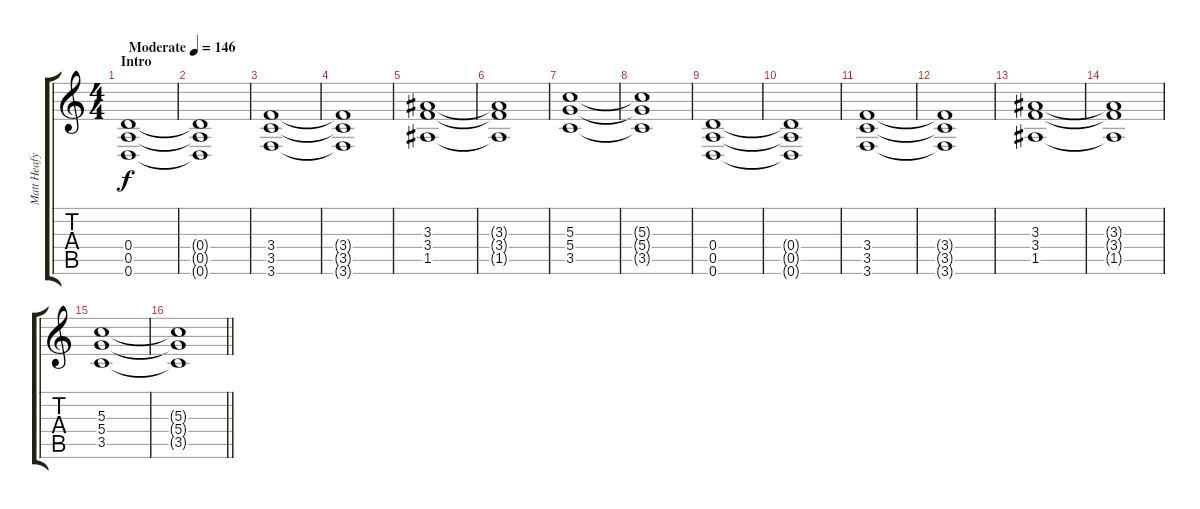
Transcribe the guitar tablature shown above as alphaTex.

\track ("Matt Heafy Rhythm" "Matt Heafy") {instrument distortionguitar}
\staff {score tabs}
\tuning (E4 B3 G3 D3 A2 D2) {hide}
\ts (4 4)
\section ("" "Intro")
\tempo (146 "Moderate")
\clef g2
\ks c
(0.4 0.5 0.6).1{dy f volume 8 instrument distortionguitar} |
(0.4{t} 0.5{t} 0.6{t}).1 |
(3.4 3.5 3.6).1 |
(3.4{t} 3.5{t} 3.6{t}).1 |
(3.3 3.4 1.5).1 |
(3.3{t} 3.4{t} 1.5{t}).1 |
(5.3 5.4 3.5).1 |
(5.3{t} 5.4{t} 3.5{t}).1 |
(0.4 0.5 0.6).1 |
(0.4{t} 0.5{t} 0.6{t}).1 |
(3.4 3.5 3.6).1 |
(3.4{t} 3.5{t} 3.6{t}).1 |
(3.3 3.4 1.5).1 |
(3.3{t} 3.4{t} 1.5{t}).1 |
(5.3 5.4 3.5).1 |
\barLineRight lightlight
(5.3{t} 5.4{t} 3.5{t}).1
